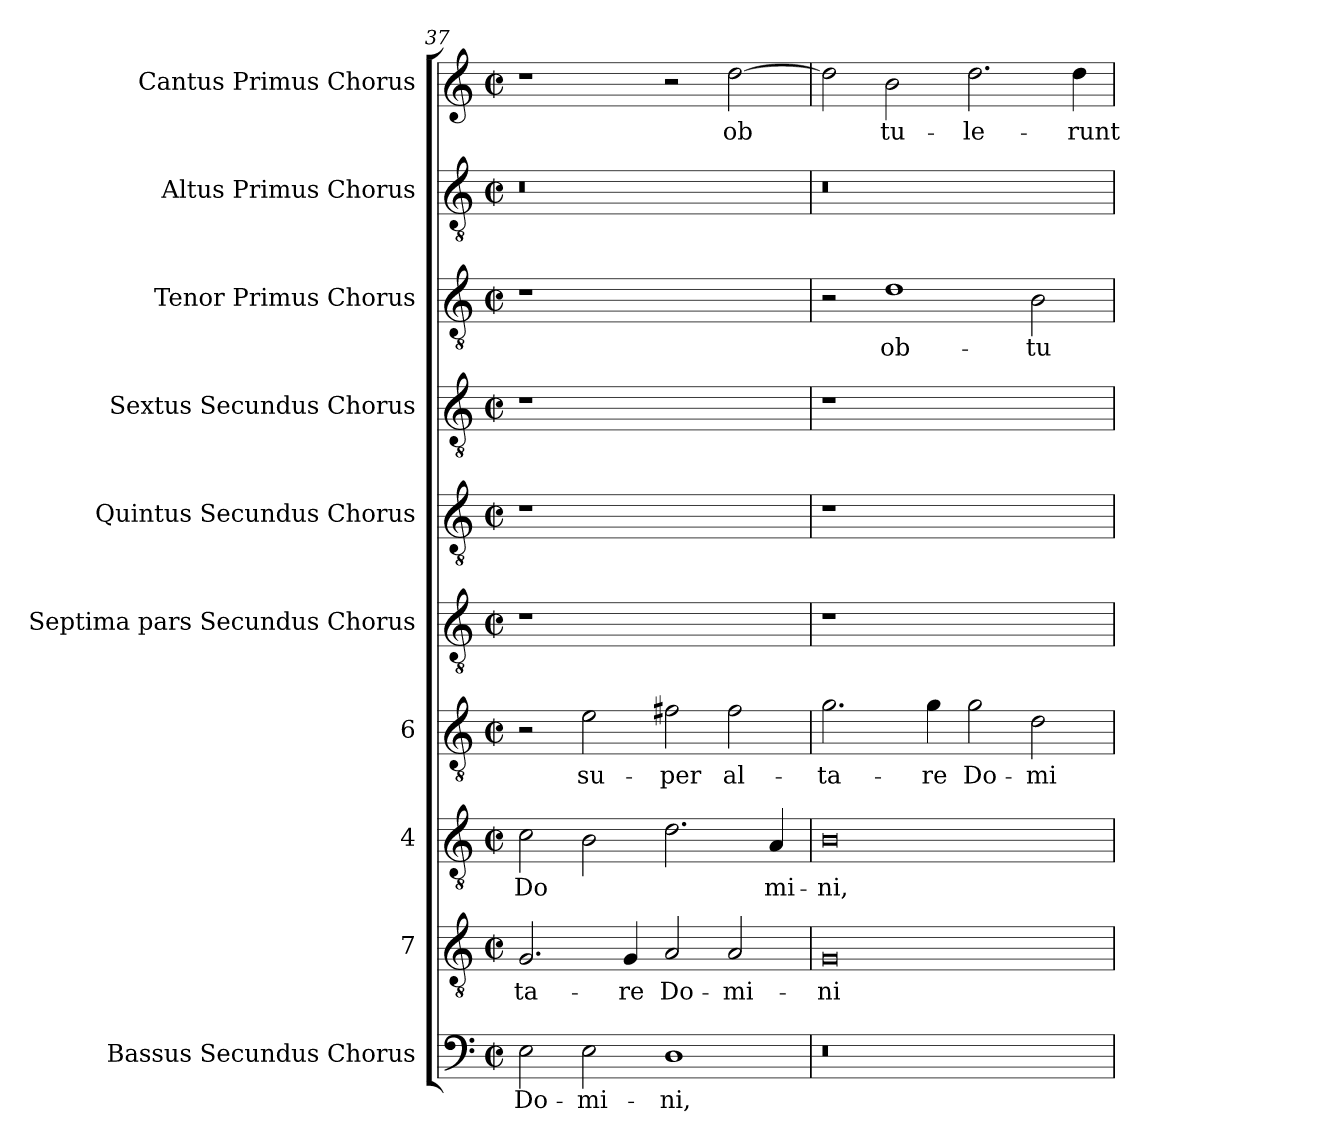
**kern	**text	**kern	**text	**kern	**text	**kern	**text	**kern	**kern	**kern	**kern	**text	**kern	**kern	**text
*part10	*part10	*part9	*part9	*part8	*part8	*part7	*part7	*part6	*part5	*part4	*part3	*part3	*part2	*part1	*part1
*staff10	*staff10	*staff9	*staff9	*staff8	*staff8	*staff7	*staff7	*staff6	*staff5	*staff4	*staff3	*staff3	*staff2	*staff1	*staff1
*I"Bassus  Secundus Chorus	*	*I"7	*	*I"4	*	*I"6	*	*I"Septima pars  Secundus Chorus	*I"Quintus  Secundus Chorus	*I"Sextus  Secundus Chorus	*I"Tenor  Primus Chorus	*	*I"Altus  Primus Chorus	*I"Cantus  Primus Chorus	*
*I'B	*	*	*	*	*	*	*	*	*	*	*I'T	*	*I'A	*I'C	*
*clefF4	*	*clefGv2	*	*clefGv2	*	*clefGv2	*	*clefGv2	*clefGv2	*clefGv2	*clefGv2	*	*clefGv2	*clefG2	*
*k[]	*	*k[]	*	*k[]	*	*k[]	*	*k[]	*k[]	*k[]	*k[]	*	*k[]	*k[]	*
*C:	*	*C:	*	*C:	*	*C:	*	*C:	*C:	*C:	*C:	*	*C:	*C:	*
*M2/2	*	*M2/2	*	*M2/2	*	*M2/2	*	*M2/2	*M2/2	*M2/2	*M2/2	*	*M2/2	*M2/2	*
*met(c|)	*	*met(c|)	*	*met(c|)	*	*met(c|)	*	*met(c|)	*met(c|)	*met(c|)	*met(c|)	*	*met(c|)	*met(c|)	*
=37	=37	=37	=37	=37	=37	=37	=37	=37	=37	=37	=37	=37	=37	=37	=37
!	!LO:LY:b:cj	!	!LO:LY:b:cj	!	!LO:LY:b:cj	!	!	!	!	!	!	!	!	!	!
2E\	Do-	2.G/	-ta-	2c\	Do-	2r	.	1r	1r	1r	1r	.	0r	1r	.
!	!LO:LY:b:cj	!	!	!	!LO:LY:b:cj	!	!LO:LY:b:cj	!	!	!	!	!	!	!	!
2E\	-mi-	.	.	2B\	--	2e\	su-	.	.	.	.	.	.	.	.
!	!	!	!LO:LY:b:cj	!	!	!	!	!	!	!	!	!	!	!	!
.	.	4G/	-re	.	.	.	.	.	.	.	.	.	.	.	.
!	!LO:LY:b:cj	!	!LO:LY:b:cj	!	!LO:LY:b:cj	!	!LO:LY:b:cj	!	!	!	!	!	!	!	!
1D	-ni,	2A/	Do-	2.d\	--	2f#X\	-per	1ryy	1ryy	1ryy	1ryy	.	.	2r	.
!	!	!	!LO:LY:b:cj	!	!	!	!LO:LY:b:cj	!	!	!	!	!	!	!	!LO:LY:b:cj
.	.	2A/	-mi-	.	.	2f#\	al-	.	.	.	.	.	.	[>2dd\	ob-
!	!	!	!	!	!LO:LY:b:cj	!	!	!	!	!	!	!	!	!	!
.	.	.	.	4A/	-mi-	.	.	.	.	.	.	.	.	.	.
=38	=38	=38	=38	=38	=38	=38	=38	=38	=38	=38	=38	=38	=38	=38	=38
!	!	!	!LO:LY:b:cj	!	!LO:LY:b:cj	!	!LO:LY:b:cj	!	!	!	!	!	!	!	!LO:LY:b:cj
0r	.	0G	-ni	0B	-ni,	2.g\	-ta-	1r	1r	1r	2r	.	0r	2dd\]	--
!	!	!	!	!	!	!	!	!	!	!	!	!LO:LY:b:cj	!	!	!LO:LY:b:cj
.	.	.	.	.	.	.	.	.	.	.	1d	ob-	.	2b\	-tu-
!	!	!	!	!	!	!	!LO:LY:b:cj	!	!	!	!	!	!	!	!
.	.	.	.	.	.	4g\	-re	.	.	.	.	.	.	.	.
!	!	!	!	!	!	!	!LO:LY:b:cj	!	!	!	!	!	!	!	!LO:LY:b:cj
.	.	.	.	.	.	2g\	Do-	1ryy	1ryy	1ryy	.	.	.	2.dd\	-le-
!	!	!	!	!	!	!	!LO:LY:b:cj	!	!	!	!	!LO:LY:b:cj	!	!	!
.	.	.	.	.	.	2d\	-mi-	.	.	.	2B\	-tu-	.	.	.
!	!	!	!	!	!	!	!	!	!	!	!	!	!	!	!LO:LY:b:cj
.	.	.	.	.	.	.	.	.	.	.	.	.	.	4dd\	-runt
=	=	=	=	=	=	=	=	=	=	=	=	=	=	=	=
*-	*-	*-	*-	*-	*-	*-	*-	*-	*-	*-	*-	*-	*-	*-	*-
